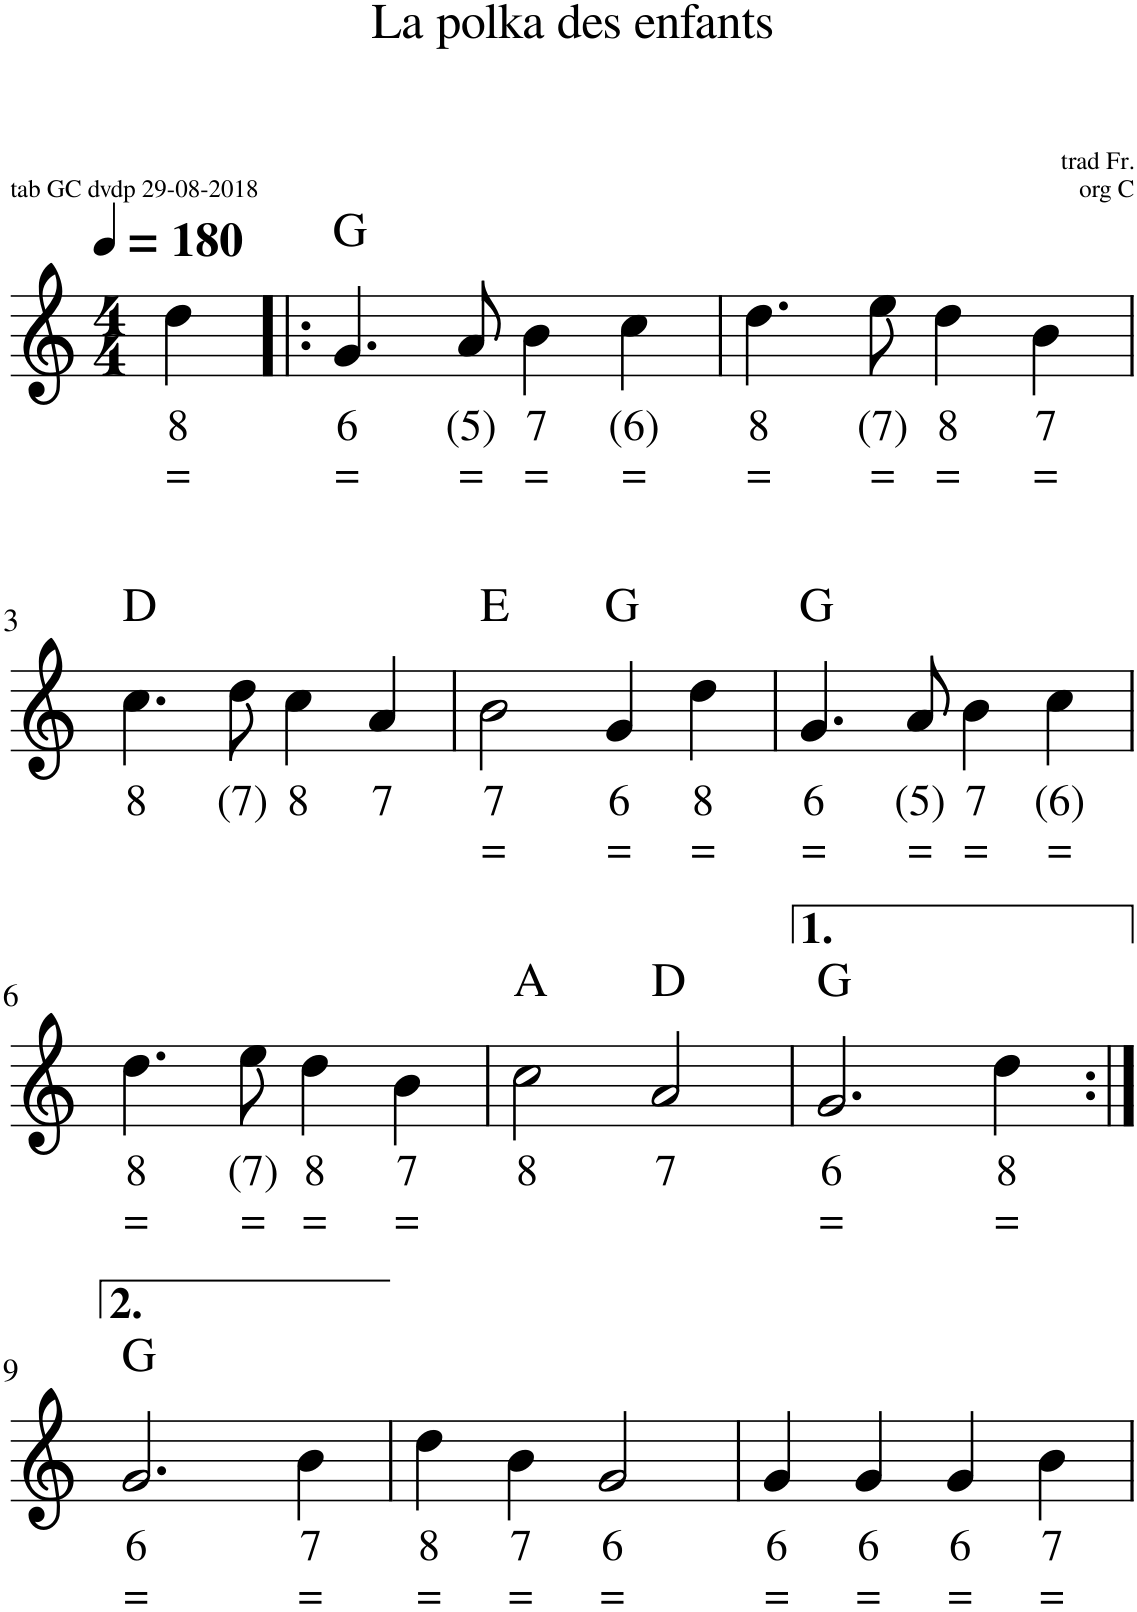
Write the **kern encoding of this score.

**kern	**text	**text	**harte
*part1	*part1	*part1	*part1
*staff1	*staff1	*staff1	*
*I"Stem	*	*	*
*I'Stm.	*	*	*
*clefG2	*	*	*
*k[]	*	*	*
*M4/4	*	*	*
*MM180	*	*	*
=	=	=	=
!	!LO:LY:b	!LO:LY:b	!
4dd\	8	=	.
=1!|:	=1!|:	=1!|:	=1!|:
!	!LO:LY:b	!LO:LY:b	!
4.g/	6	=	G:maj
!	!LO:LY:b	!LO:LY:b	!
8a/	(5)	=	.
!	!LO:LY:b	!LO:LY:b	!
4b\	7	=	.
!	!LO:LY:b	!LO:LY:b	!
4cc\	(6)	=	.
=2	=2	=2	=2
!	!LO:LY:b	!LO:LY:b	!
4.dd\	8	=	.
!	!LO:LY:b	!LO:LY:b	!
8ee\	(7)	=	.
!	!LO:LY:b	!LO:LY:b	!
4dd\	8	=	.
!	!LO:LY:b	!LO:LY:b	!
4b\	7	=	.
!!LO:LB:g=z
=3	=3	=3	=3
!	!LO:LY:b	!	!
4.cc\	8	.	D:maj
!	!LO:LY:b	!	!
8dd\	(7)	.	.
!	!LO:LY:b	!	!
4cc\	8	.	.
!	!LO:LY:b	!	!
4a/	7	.	.
=4	=4	=4	=4
!	!LO:LY:b	!LO:LY:b	!
2b\	7	=	E:maj
!	!LO:LY:b	!LO:LY:b	!
4g/	6	=	G:maj
!	!LO:LY:b	!LO:LY:b	!
4dd\	8	=	.
=5	=5	=5	=5
!	!LO:LY:b	!LO:LY:b	!
4.g/	6	=	G:maj
!	!LO:LY:b	!LO:LY:b	!
8a/	(5)	=	.
!	!LO:LY:b	!LO:LY:b	!
4b\	7	=	.
!	!LO:LY:b	!LO:LY:b	!
4cc\	(6)	=	.
!!LO:LB:g=z
=6	=6	=6	=6
!	!LO:LY:b	!LO:LY:b	!
4.dd\	8	=	.
!	!LO:LY:b	!LO:LY:b	!
8ee\	(7)	=	.
!	!LO:LY:b	!LO:LY:b	!
4dd\	8	=	.
!	!LO:LY:b	!LO:LY:b	!
4b\	7	=	.
=7	=7	=7	=7
!	!LO:LY:b	!	!
2ccn\	8	.	A:maj
!	!LO:LY:b	!	!
2a/	7	.	D:maj
=8	=8	=8	=8
!	!LO:LY:b	!LO:LY:b	!
2.g/	6	=	G:maj
!	!LO:LY:b	!LO:LY:b	!
4dd\	8	=	.
!!LO:LB:g=z
=9:|!	=9:|!	=9:|!	=9:|!
!	!LO:LY:b	!LO:LY:b	!
2.g/	6	=	G:maj
!	!LO:LY:b	!LO:LY:b	!
4b\	7	=	.
=10	=10	=10	=10
!	!LO:LY:b	!LO:LY:b	!
4dd\	8	=	.
!	!LO:LY:b	!LO:LY:b	!
4b\	7	=	.
!	!LO:LY:b	!LO:LY:b	!
2g/	6	=	.
=11	=11	=11	=11
!	!LO:LY:b	!LO:LY:b	!
4g/	6	=	.
!	!LO:LY:b	!LO:LY:b	!
4g/	6	=	.
!	!LO:LY:b	!LO:LY:b	!
4g/	6	=	.
!	!LO:LY:b	!LO:LY:b	!
4b\	7	=	.
=	=	=	=
*-	*-	*-	*-
